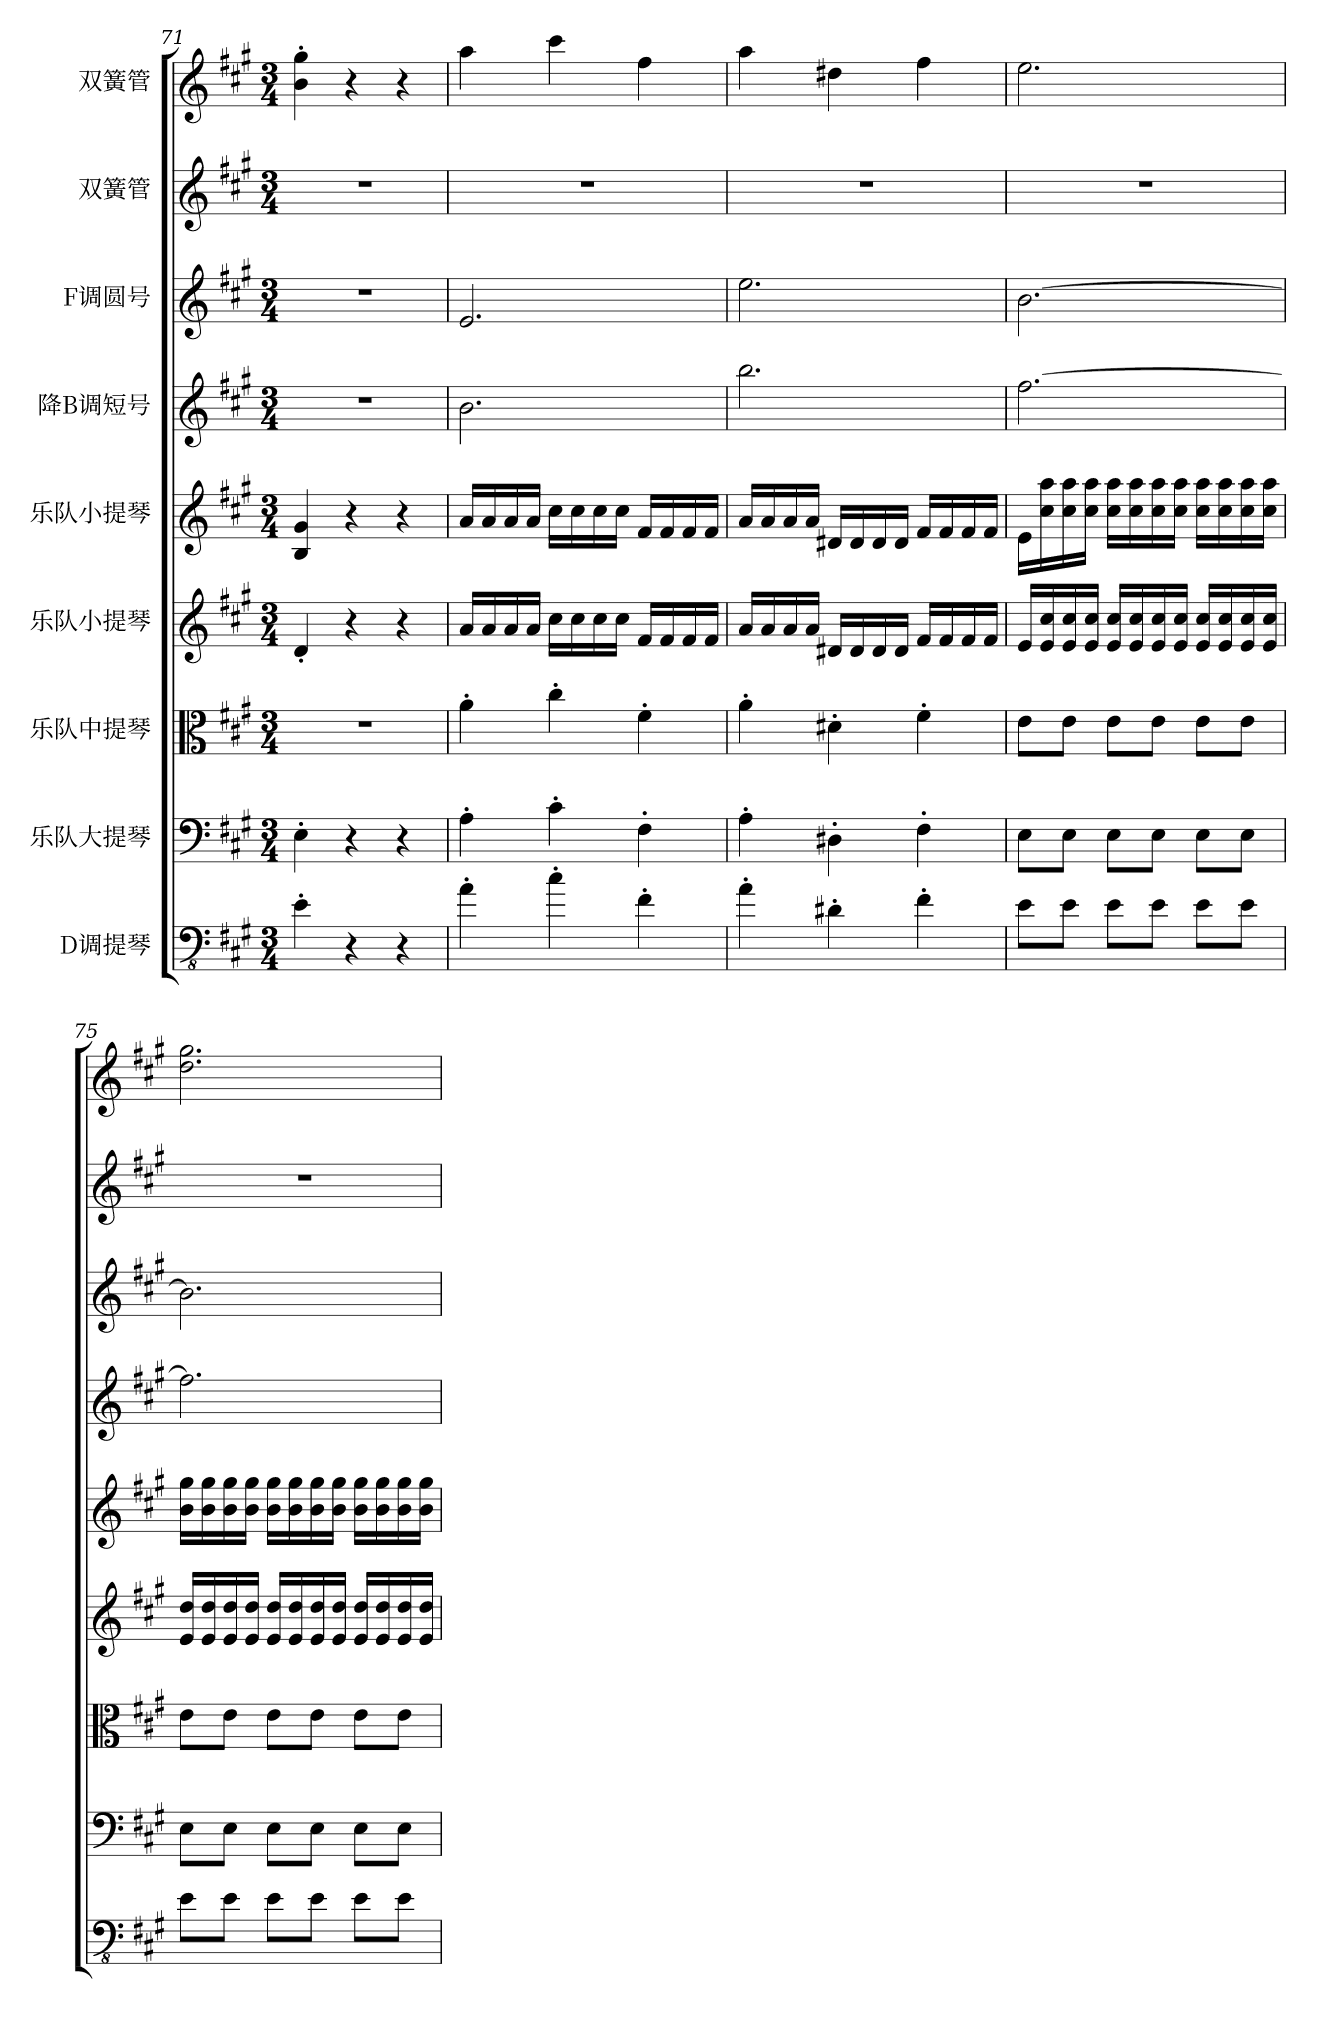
**kern	**kern	**kern	**kern	**kern	**kern	**kern	**kern	**kern
*part9	*part8	*part7	*part6	*part5	*part4	*part3	*part2	*part1
*staff9	*staff8	*staff7	*staff6	*staff5	*staff4	*staff3	*staff2	*staff1
*I"D调提琴	*I"乐队大提琴	*I"乐队中提琴	*I"乐队小提琴	*I"乐队小提琴	*I"降B调短号	*I"F调圆号	*I"双簧管	*I"双簧管
!!LO:PB:g=z
*clefFv4	*clefF4	*clefC3	*clefG2	*clefG2	*clefG2	*clefG2	*clefG2	*clefG2
*ITrd7c12	*	*	*	*	*ITrd1c2	*ITrd4c7	*	*
*k[f#c#g#]	*k[f#c#g#]	*k[f#c#g#]	*k[f#c#g#]	*k[f#c#g#]	*k[f#]	*k[f#c#]	*k[f#c#g#]	*k[f#c#g#]
*M3/4	*M3/4	*M3/4	*M3/4	*M3/4	*M3/4	*M3/4	*M3/4	*M3/4
*MM133	*MM133	*MM133	*MM133	*MM133	*MM133	*MM133	*MM133	*MM133
=71	=71	=71	=71	=71	=71	=71	=71	=71
4EE'\	4E'\	2.r	4d'/	4B/ 4g#/	2.r	2.r	2.r	4b\' 4gg#\'
4r	4r	.	4r	4r	.	.	.	4r
4r	4r	.	4r	4r	.	.	.	4r
=72	=72	=72	=72	=72	=72	=72	=72	=72
*	*	*	*	*	*	*	*	*MM152
4AA'\	4A'\	4a'\	16a/LL	16a/LL	2.a\	2.A/	2.r	4aa\
.	.	.	16a/	16a/	.	.	.	.
.	.	.	16a/	16a/	.	.	.	.
.	.	.	16a/JJ	16a/JJ	.	.	.	.
4C#'\	4c#'\	4cc#'\	16cc#\LL	16cc#\LL	.	.	.	4ccc#\
.	.	.	16cc#\	16cc#\	.	.	.	.
.	.	.	16cc#\	16cc#\	.	.	.	.
.	.	.	16cc#\JJ	16cc#\JJ	.	.	.	.
4FF#'\	4F#'\	4f#'\	16f#/LL	16f#/LL	.	.	.	4ff#\
.	.	.	16f#/	16f#/	.	.	.	.
.	.	.	16f#/	16f#/	.	.	.	.
.	.	.	16f#/JJ	16f#/JJ	.	.	.	.
=73	=73	=73	=73	=73	=73	=73	=73	=73
4AA'\	4A'\	4a'\	16a/LL	16a/LL	2.aa\	2.a\	2.r	4aa\
.	.	.	16a/	16a/	.	.	.	.
.	.	.	16a/	16a/	.	.	.	.
.	.	.	16a/JJ	16a/JJ	.	.	.	.
4DD#X'\	4D#X'\	4d#X'\	16d#X/LL	16d#X/LL	.	.	.	4dd#X\
.	.	.	16d#/	16d#/	.	.	.	.
.	.	.	16d#/	16d#/	.	.	.	.
.	.	.	16d#/JJ	16d#/JJ	.	.	.	.
4FF#'\	4F#'\	4f#'\	16f#/LL	16f#/LL	.	.	.	4ff#\
.	.	.	16f#/	16f#/	.	.	.	.
.	.	.	16f#/	16f#/	.	.	.	.
.	.	.	16f#/JJ	16f#/JJ	.	.	.	.
!!LO:PB:g=z
=74	=74	=74	=74	=74	=74	=74	=74	=74
8EE\L	8E\L	8e\L	16e/LL	16e\LL	[2.ee\	[2.e\	2.r	2.ee\
.	.	.	16e/ 16cc#/	16cc#\ 16aa\	.	.	.	.
8EE\J	8E\J	8e\J	16e/ 16cc#/	16cc#\ 16aa\	.	.	.	.
.	.	.	16e/ 16cc#/JJ	16cc#\ 16aa\JJ	.	.	.	.
8EE\L	8E\L	8e\L	16e/ 16cc#/LL	16cc#\ 16aa\LL	.	.	.	.
.	.	.	16e/ 16cc#/	16cc#\ 16aa\	.	.	.	.
8EE\J	8E\J	8e\J	16e/ 16cc#/	16cc#\ 16aa\	.	.	.	.
.	.	.	16e/ 16cc#/JJ	16cc#\ 16aa\JJ	.	.	.	.
8EE\L	8E\L	8e\L	16e/ 16cc#/LL	16cc#\ 16aa\LL	.	.	.	.
.	.	.	16e/ 16cc#/	16cc#\ 16aa\	.	.	.	.
8EE\J	8E\J	8e\J	16e/ 16cc#/	16cc#\ 16aa\	.	.	.	.
.	.	.	16e/ 16cc#/JJ	16cc#\ 16aa\JJ	.	.	.	.
=75	=75	=75	=75	=75	=75	=75	=75	=75
8EE\L	8E\L	8e\L	16e/ 16dd/LL	16b\ 16gg#\LL	2.ee\]	2.e\]	2.r	2.dd\ 2.gg#\
.	.	.	16e/ 16dd/	16b\ 16gg#\	.	.	.	.
8EE\J	8E\J	8e\J	16e/ 16dd/	16b\ 16gg#\	.	.	.	.
.	.	.	16e/ 16dd/JJ	16b\ 16gg#\JJ	.	.	.	.
8EE\L	8E\L	8e\L	16e/ 16dd/LL	16b\ 16gg#\LL	.	.	.	.
.	.	.	16e/ 16dd/	16b\ 16gg#\	.	.	.	.
8EE\J	8E\J	8e\J	16e/ 16dd/	16b\ 16gg#\	.	.	.	.
.	.	.	16e/ 16dd/JJ	16b\ 16gg#\JJ	.	.	.	.
8EE\L	8E\L	8e\L	16e/ 16dd/LL	16b\ 16gg#\LL	.	.	.	.
.	.	.	16e/ 16dd/	16b\ 16gg#\	.	.	.	.
8EE\J	8E\J	8e\J	16e/ 16dd/	16b\ 16gg#\	.	.	.	.
.	.	.	16e/ 16dd/JJ	16b\ 16gg#\JJ	.	.	.	.
=	=	=	=	=	=	=	=	=
*-	*-	*-	*-	*-	*-	*-	*-	*-
